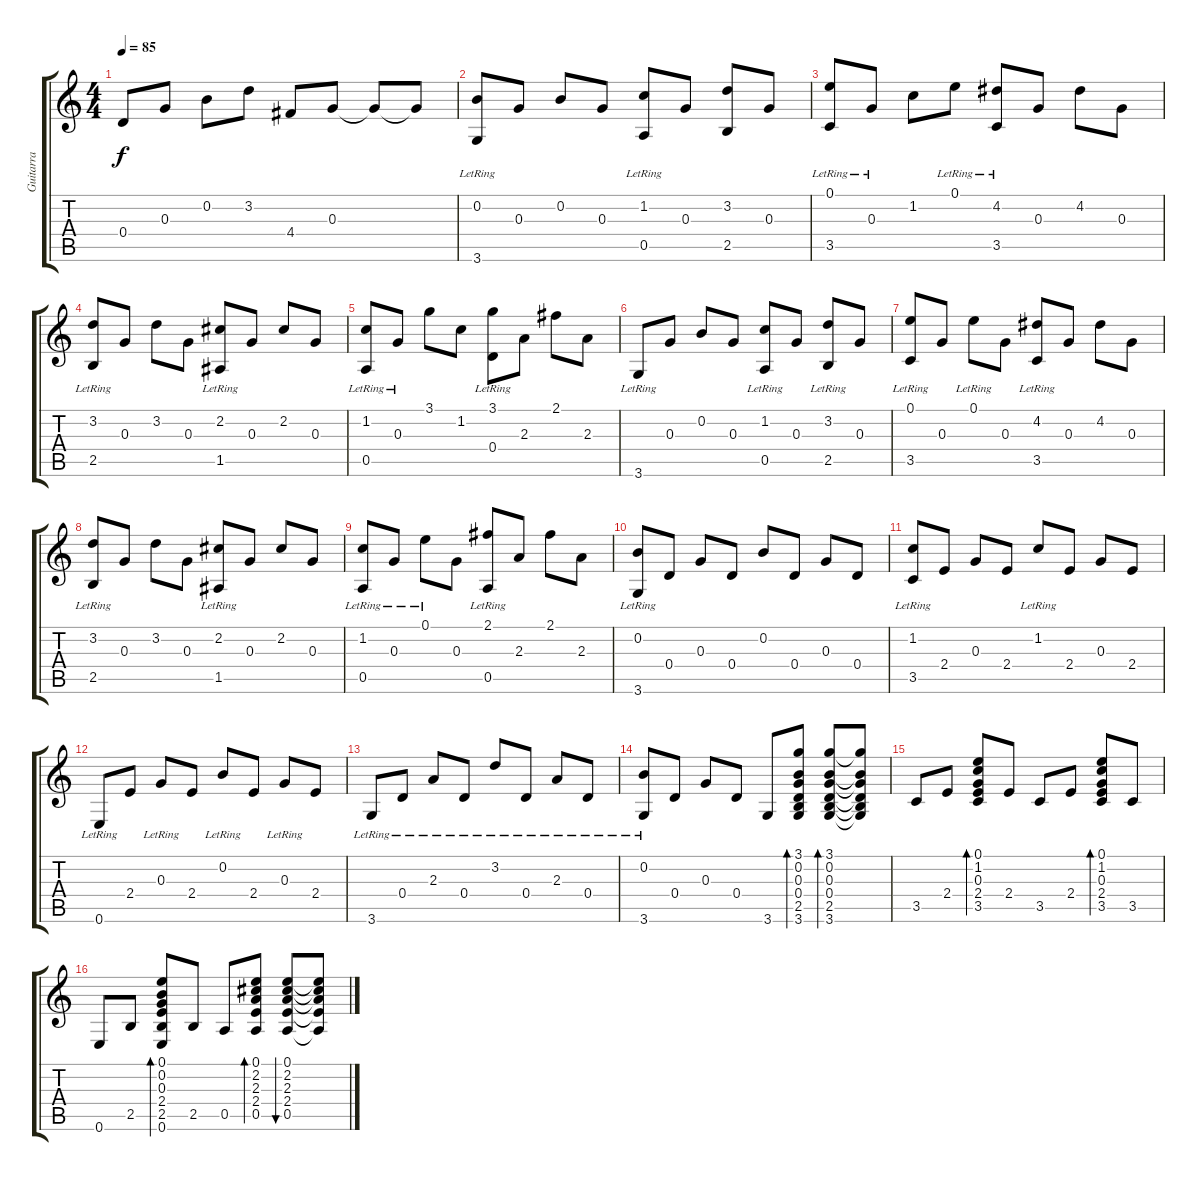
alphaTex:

\track ("Guitarra" "Guitarra") {instrument acousticguitarsteel}
\staff {score tabs}
\tuning (E4 B3 G3 D3 A2 E2) {hide}
\ts (4 4)
\tempo 85
\clef g2
\ks c
0.4.8{dy f} 0.3.8 0.2.8 3.2.8 4.4.8 0.3.8 0.3{t}.8 0.3{t}.8 |
(0.2{lr} 3.6).8 0.3.8 0.2.8 0.3.8 (1.2 0.5{lr}).8 0.3.8 (3.2 2.5).8 0.3.8 |
(0.1{lr} 3.5{lr}).8 0.3{lr}.8 1.2.8 0.1{lr}.8 (4.2{lr} 3.5).8 0.3.8 4.2.8 0.3.8 |
(3.2{lr} 2.5{lr}).8 0.3.8 3.2.8 0.3.8 (2.2{lr} 1.5{lr}).8 0.3.8 2.2.8 0.3.8 |
(1.2 0.5{lr}).8 0.3{lr}.8 3.1.8 1.2.8 (3.1 0.4{lr}).8 2.3.8 2.1.8 2.3.8 |
3.6{lr}.8 0.3.8 0.2.8 0.3.8 (1.2{lr} 0.5{lr}).8 0.3.8 (3.2{lr} 2.5{lr}).8 0.3.8 |
(0.1{lr} 3.5{lr}).8 0.3.8 0.1{lr}.8 0.3.8 (4.2{lr} 3.5{lr}).8 0.3.8 4.2.8 0.3.8 |
(3.2{lr} 2.5{lr}).8 0.3.8 3.2.8 0.3.8 (2.2{lr} 1.5{lr}).8 0.3.8 2.2.8 0.3.8 |
(1.2{lr} 0.5{lr}).8 0.3{lr}.8 0.1{lr}.8 0.3.8 (2.1{lr} 0.5{lr}).8 2.3.8 2.1.8 2.3.8 |
(0.2{lr} 3.6{lr}).8 0.4.8 0.3.8 0.4.8 0.2.8 0.4.8 0.3.8 0.4.8 |
(1.2{lr} 3.5{lr}).8 2.4.8 0.3.8 2.4.8 1.2{lr}.8 2.4.8 0.3.8 2.4.8 |
0.6{lr}.8 2.4.8 0.3{lr}.8 2.4.8 0.2{lr}.8 2.4.8 0.3{lr}.8 2.4.8 |
3.6{lr}.8 0.4{lr}.8 2.3{lr}.8 0.4{lr}.8 3.2{lr}.8 0.4{lr}.8 2.3{lr}.8 0.4{lr}.8 |
(0.2{lr} 3.6{lr}).8 0.4.8 0.3.8 0.4.8 3.6.8 (3.1 0.2 0.3 0.4 2.5 3.6).8{bd 30} (3.1 0.2 0.3 0.4 2.5 3.6).8{bd 30} (3.1{t} 0.2{t} 0.3{t} 0.4{t} 2.5{t} 3.6{t}).8 |
3.5.8 2.4.8 (0.1 1.2 0.3 2.4 3.5).8{bd 30} 2.4.8 3.5.8 2.4.8 (0.1 1.2 0.3 2.4 3.5).8{bd 30} 3.5.8 |
0.6.8 2.5.8 (0.1 0.2 0.3 2.4 2.5 0.6).8{bd 30} 2.5.8 0.5.8 (0.1 2.2 2.3 2.4 0.5).8{bd 30} (0.1 2.2 2.3 2.4 0.5).8{bu 30} (0.1{t} 2.2{t} 2.3{t} 2.4{t} 0.5{t}).8
